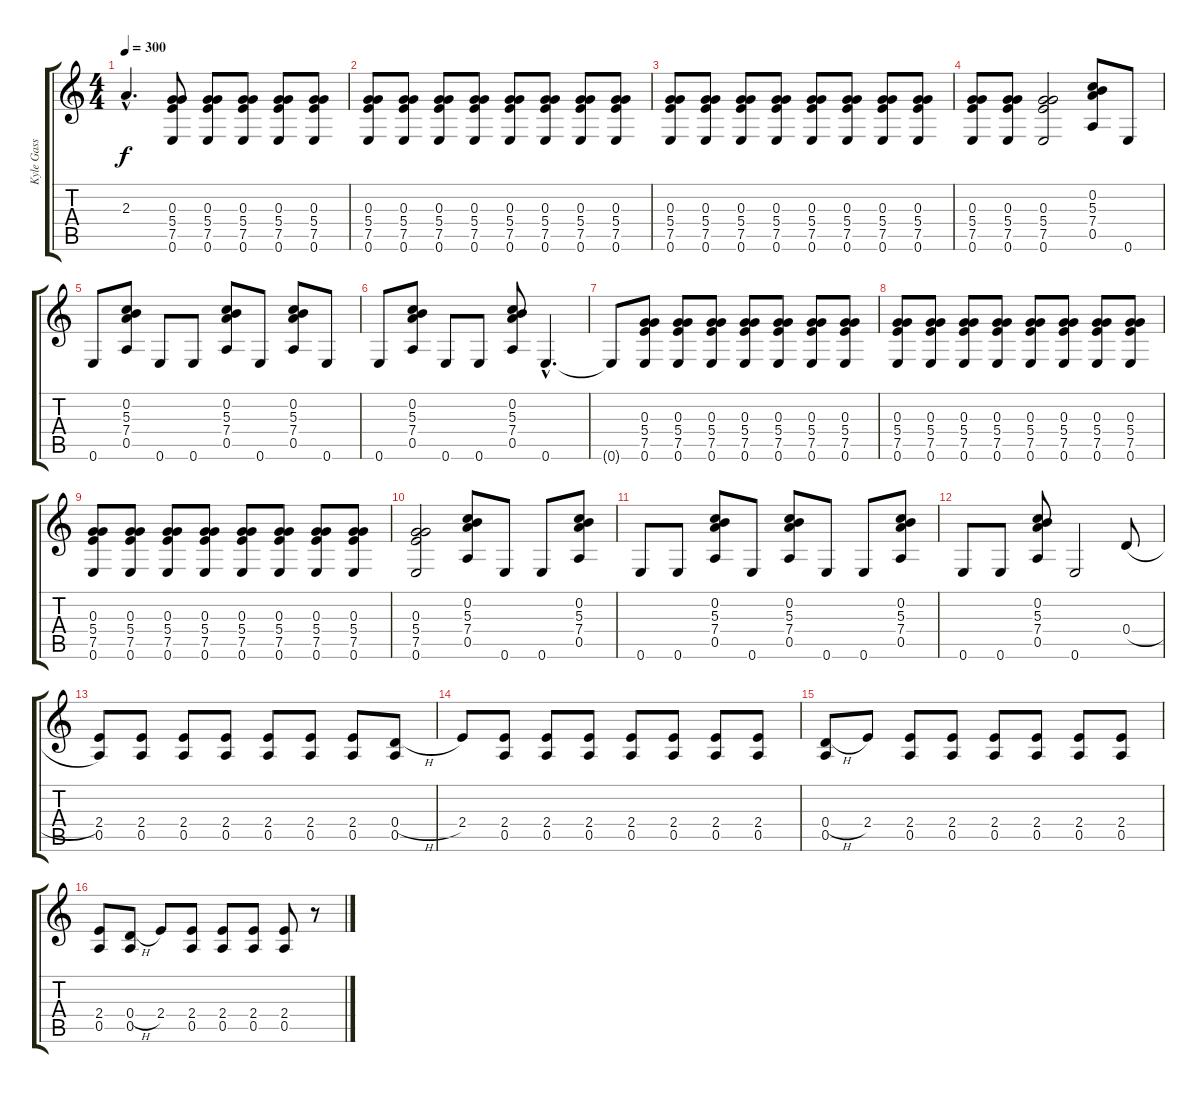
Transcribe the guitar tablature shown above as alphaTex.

\track ("Kyle Gass (Lead Guitar)" "Kyle Gass ") {instrument acousticguitarsteel}
\staff {score tabs}
\tuning (E4 B3 G3 D3 A2 E2) {hide}
\ts (4 4)
\tempo 300
\clef g2
\ks c
2.3{hac t}.4{d dy f} (0.3 5.4 7.5 0.6).8 (0.3 5.4 7.5 0.6).8 (0.3 5.4 7.5 0.6).8 (0.3 5.4 7.5 0.6).8 (0.3 5.4 7.5 0.6).8 |
(0.3 5.4 7.5 0.6).8 (0.3 5.4 7.5 0.6).8 (0.3 5.4 7.5 0.6).8 (0.3 5.4 7.5 0.6).8 (0.3 5.4 7.5 0.6).8 (0.3 5.4 7.5 0.6).8 (0.3 5.4 7.5 0.6).8 (0.3 5.4 7.5 0.6).8 |
(0.3 5.4 7.5 0.6).8 (0.3 5.4 7.5 0.6).8 (0.3 5.4 7.5 0.6).8 (0.3 5.4 7.5 0.6).8 (0.3 5.4 7.5 0.6).8 (0.3 5.4 7.5 0.6).8 (0.3 5.4 7.5 0.6).8 (0.3 5.4 7.5 0.6).8 |
(0.3 5.4 7.5 0.6).8 (0.3 5.4 7.5 0.6).8 (0.3 5.4 7.5 0.6).2 (0.2 5.3 7.4 0.5).8 0.6.8 |
0.6.8 (0.2 5.3 7.4 0.5).8 0.6.8 0.6.8 (0.2 5.3 7.4 0.5).8 0.6.8 (0.2 5.3 7.4 0.5).8 0.6.8 |
0.6.8 (0.2 5.3 7.4 0.5).8 0.6.8 0.6.8 (0.2 5.3 7.4 0.5).8 0.6{hac}.4{d} |
0.6{t}.8 (0.3 5.4 7.5 0.6).8 (0.3 5.4 7.5 0.6).8 (0.3 5.4 7.5 0.6).8 (0.3 5.4 7.5 0.6).8 (0.3 5.4 7.5 0.6).8 (0.3 5.4 7.5 0.6).8 (0.3 5.4 7.5 0.6).8 |
(0.3 5.4 7.5 0.6).8 (0.3 5.4 7.5 0.6).8 (0.3 5.4 7.5 0.6).8 (0.3 5.4 7.5 0.6).8 (0.3 5.4 7.5 0.6).8 (0.3 5.4 7.5 0.6).8 (0.3 5.4 7.5 0.6).8 (0.3 5.4 7.5 0.6).8 |
(0.3 5.4 7.5 0.6).8 (0.3 5.4 7.5 0.6).8 (0.3 5.4 7.5 0.6).8 (0.3 5.4 7.5 0.6).8 (0.3 5.4 7.5 0.6).8 (0.3 5.4 7.5 0.6).8 (0.3 5.4 7.5 0.6).8 (0.3 5.4 7.5 0.6).8 |
(0.3 5.4 7.5 0.6).2 (0.2 5.3 7.4 0.5).8 0.6.8 0.6.8 (0.2 5.3 7.4 0.5).8 |
0.6.8 0.6.8 (0.2 5.3 7.4 0.5).8 0.6.8 (0.2 5.3 7.4 0.5).8 0.6.8 0.6.8 (0.2 5.3 7.4 0.5).8 |
0.6.8 0.6.8 (0.2 5.3 7.4 0.5).8 0.6.2 0.4{h}.8 |
(2.4 0.5).8 (2.4 0.5).8 (2.4 0.5).8 (2.4 0.5).8 (2.4 0.5).8 (2.4 0.5).8 (2.4 0.5).8 (0.4{h} 0.5).8 |
2.4.8 (2.4 0.5).8 (2.4 0.5).8 (2.4 0.5).8 (2.4 0.5).8 (2.4 0.5).8 (2.4 0.5).8 (2.4 0.5).8 |
(0.4{h} 0.5).8 2.4.8 (2.4 0.5).8 (2.4 0.5).8 (2.4 0.5).8 (2.4 0.5).8 (2.4 0.5).8 (2.4 0.5).8 |
(2.4 0.5).8 (0.4{h} 0.5).8 2.4.8 (2.4 0.5).8 (2.4 0.5).8 (2.4 0.5).8 (2.4 0.5).8 r.8
